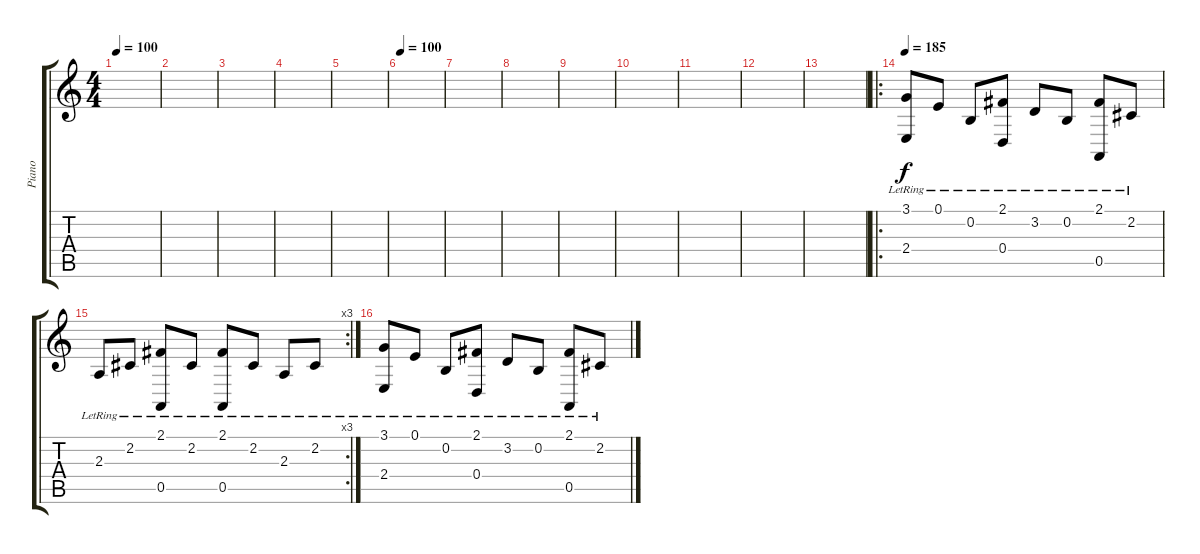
\track ("Piano" "Piano") {instrument acousticgrandpiano}
\staff {score tabs}
\tuning (E4 B3 G3 D3 A2 E2) {hide}
\ts (4 4)
\tempo 100
\clef g2
\ks c
|
|
|
|
|
\tempo 100
|
|
|
|
|
|
|
|
\ro
\tempo 185
(3.1{lr} 2.4{lr}).8 0.1{lr}.8 0.2{lr}.8 (2.1{lr} 0.4{lr}).8 3.2{lr}.8 0.2{lr}.8 (2.1{lr} 0.5{lr}).8 2.2{lr}.8 |
\rc 3
2.3{lr}.8 2.2{lr}.8 (2.1{lr} 0.5{lr}).8 2.2{lr}.8 (2.1{lr} 0.5{lr}).8 2.2{lr}.8 2.3{lr}.8 2.2{lr}.8 |
(3.1{lr} 2.4{lr}).8 0.1{lr}.8 0.2{lr}.8 (2.1{lr} 0.4{lr}).8 3.2{lr}.8 0.2{lr}.8 (2.1{lr} 0.5{lr}).8 2.2{lr}.8
